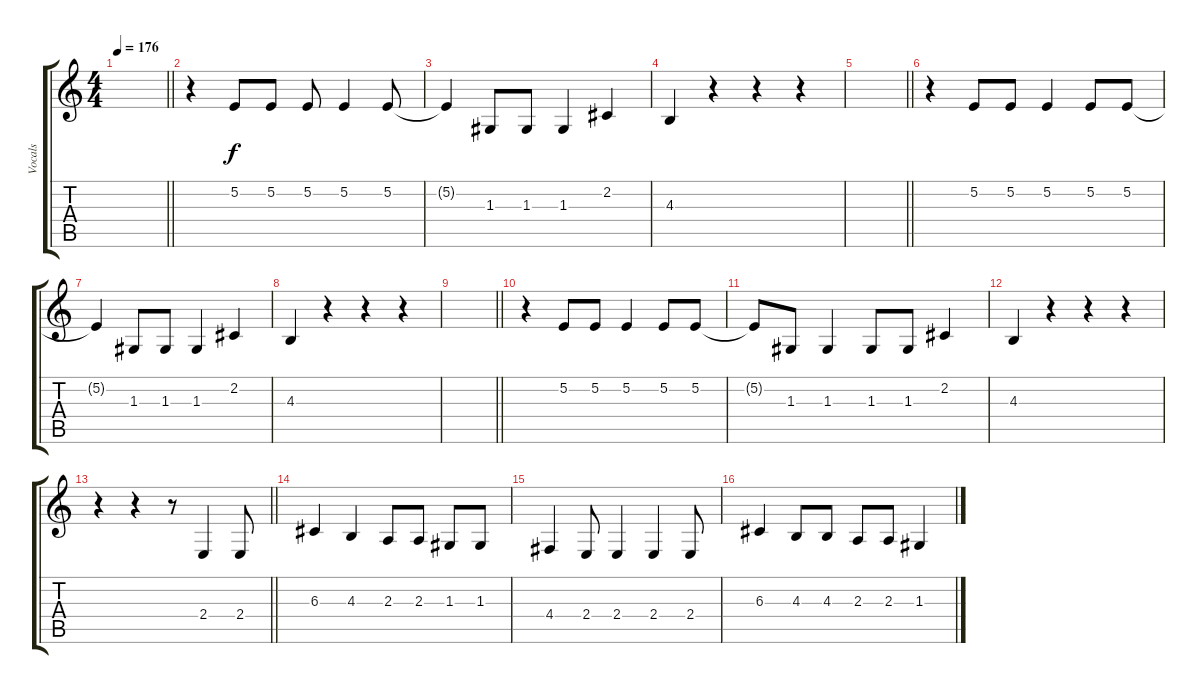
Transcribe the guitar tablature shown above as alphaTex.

\track ("Vocals" "Vocals") {instrument clarinet}
\staff {score tabs}
\tuning (E4 B3 G3 D3 A2 E2) {hide}
\ts (4 4)
\tempo 176
\clef g2
\barLineRight lightlight
\ks c
|
r.4 5.2.8 5.2.8 5.2.8 5.2.4 5.2.8 |
5.2{t}.4 1.3.8 1.3.8 1.3.4 2.2.4 |
4.3.4 r.4 r.4 r.4 |
\barLineRight lightlight
|
r.4 5.2.8 5.2.8 5.2.4 5.2.8 5.2.8 |
5.2{t}.4 1.3.8 1.3.8 1.3.4 2.2.4 |
4.3.4 r.4 r.4 r.4 |
\barLineRight lightlight
|
r.4 5.2.8 5.2.8 5.2.4 5.2.8 5.2.8 |
5.2{t}.8 1.3.8 1.3.4 1.3.8 1.3.8 2.2.4 |
4.3.4 r.4 r.4 r.4 |
\barLineRight lightlight
r.4 r.4 r.8 2.4.4 2.4.8 |
6.3.4 4.3.4 2.3.8 2.3.8 1.3.8 1.3.8 |
4.4.4 2.4.8 2.4.4 2.4.4 2.4.8 |
6.3.4 4.3.8 4.3.8 2.3.8 2.3.8 1.3.4
